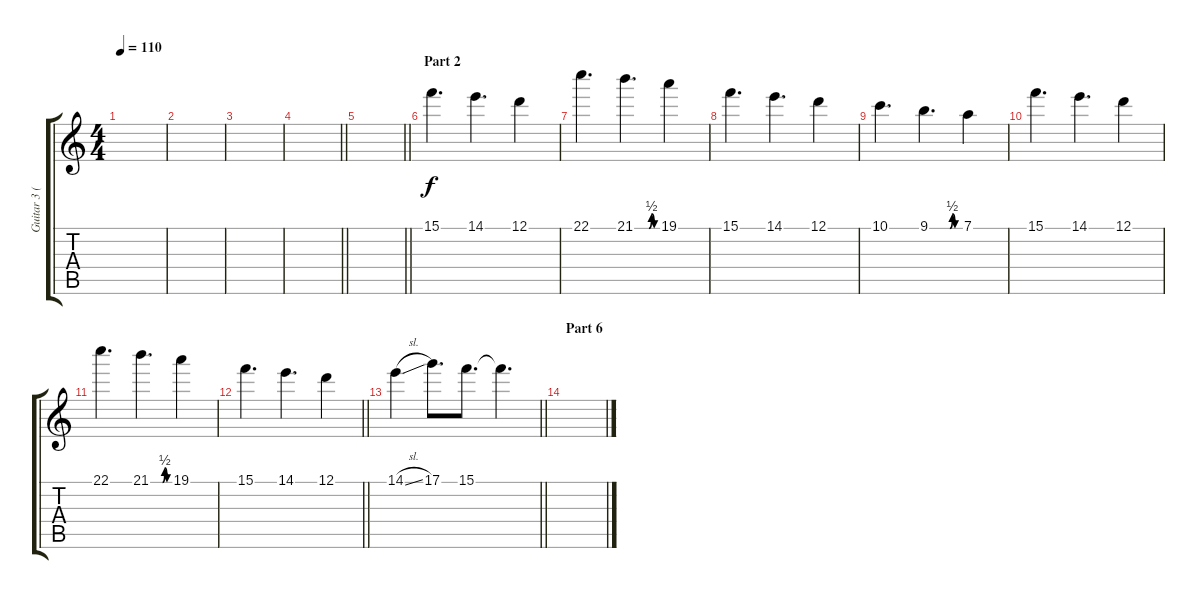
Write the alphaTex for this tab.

\track ("Guitar 3 (Lead 1)" "Guitar 3 (") {instrument overdrivenguitar}
\staff {score tabs}
\tuning (D4 A3 F3 C3 G2 D2) {hide}
\ts (4 4)
\tempo 110
\clef g2
\ks c
|
|
|
\barLineRight lightlight
|
\barLineRight lightlight
|
\section ("" "Part 2")
15.1.4{d dy f} 14.1.4{d} 12.1.4 |
22.1.4{d} 21.1{be (custom 0 0 38 0 45 2 52 0 60 0)}.4{d} 19.1.4 |
15.1.4{d} 14.1.4{d} 12.1.4 |
10.1.4{d} 9.1{be (custom 0 0 40 0 45 2 50 0 60 0)}.4{d} 7.1.4 |
15.1.4{d} 14.1.4{d} 12.1.4 |
22.1.4{d} 21.1{be (custom 0 0 38 0 45 2 52 0 60 0)}.4{d} 19.1.4 |
\barLineRight lightlight
15.1.4{d} 14.1.4{d} 12.1.4 |
\barLineRight lightlight
14.1{sl}.4 17.1.8{d} 15.1.8{d} 15.1{t}.4{d} |
\section ("" "Part 6")
